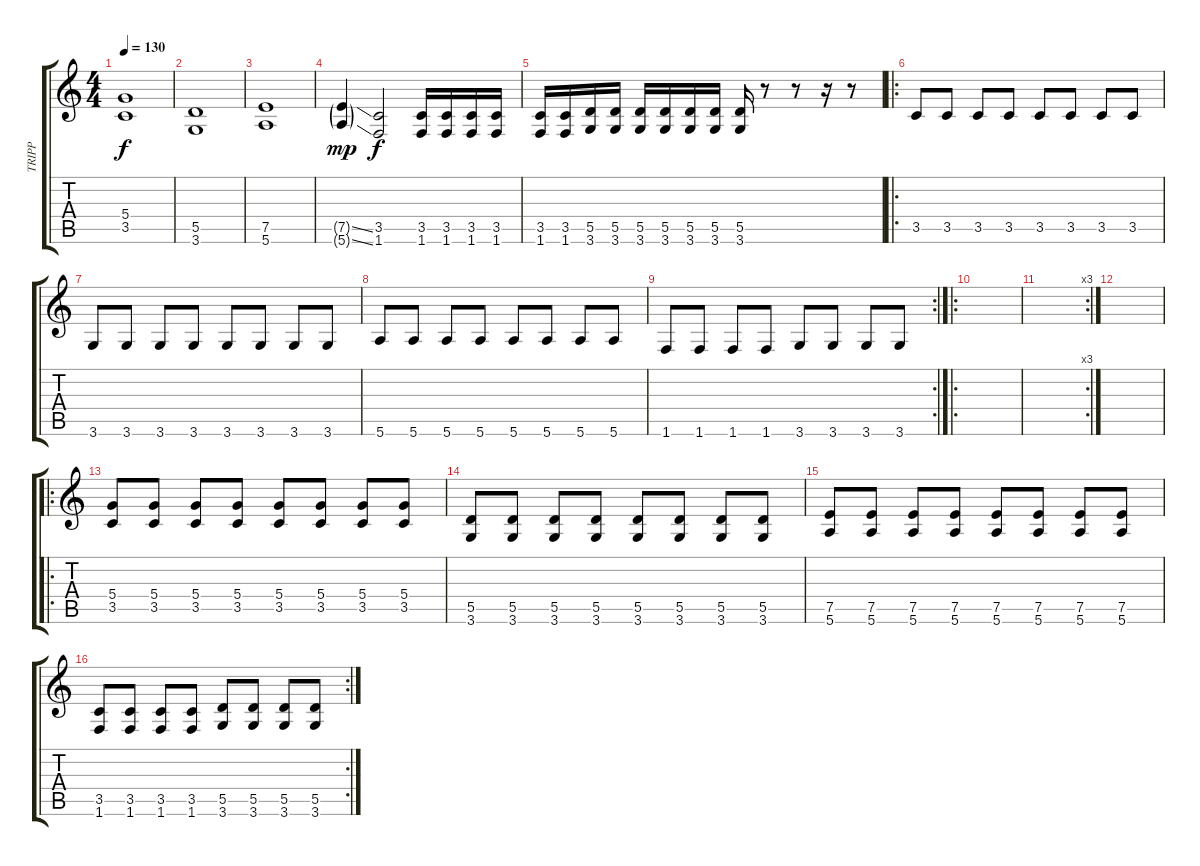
\track ("TRIPP" "TRIPP") {instrument overdrivenguitar}
\staff {score tabs}
\tuning (E4 B3 G3 D3 A2 E2) {hide}
\ts (4 4)
\tempo 130
\clef g2
\ks c
(5.4 3.5).1{dy f instrument overdrivenguitar} |
(5.5 3.6).1 |
(7.5 5.6).1 |
(7.5{ss g} 5.6{ss g}).4{dy mp} (3.5 1.6).2{dy f} (3.5 1.6).16 (3.5 1.6).16 (3.5 1.6).16 (3.5 1.6).16 |
(3.5 1.6).16 (3.5 1.6).16 (5.5 3.6).16 (5.5 3.6).16 (5.5 3.6).16 (5.5 3.6).16 (5.5 3.6).16 (5.5 3.6).16 (5.5 3.6).16 r.8 r.8 r.16 r.8 |
\ro
3.5.8 3.5.8 3.5.8 3.5.8 3.5.8 3.5.8 3.5.8 3.5.8 |
3.6.8 3.6.8 3.6.8 3.6.8 3.6.8 3.6.8 3.6.8 3.6.8 |
5.6.8 5.6.8 5.6.8 5.6.8 5.6.8 5.6.8 5.6.8 5.6.8 |
\rc 2
1.6.8 1.6.8 1.6.8 1.6.8 3.6.8 3.6.8 3.6.8 3.6.8 |
\ro
|
\rc 3
|
|
\ro
(5.4 3.5).8 (5.4 3.5).8 (5.4 3.5).8 (5.4 3.5).8 (5.4 3.5).8 (5.4 3.5).8 (5.4 3.5).8 (5.4 3.5).8 |
(5.5 3.6).8 (5.5 3.6).8 (5.5 3.6).8 (5.5 3.6).8 (5.5 3.6).8 (5.5 3.6).8 (5.5 3.6).8 (5.5 3.6).8 |
(7.5 5.6).8 (7.5 5.6).8 (7.5 5.6).8 (7.5 5.6).8 (7.5 5.6).8 (7.5 5.6).8 (7.5 5.6).8 (7.5 5.6).8 |
\rc 2
(3.5 1.6).8 (3.5 1.6).8 (3.5 1.6).8 (3.5 1.6).8 (5.5 3.6).8 (5.5 3.6).8 (5.5 3.6).8 (5.5 3.6).8
